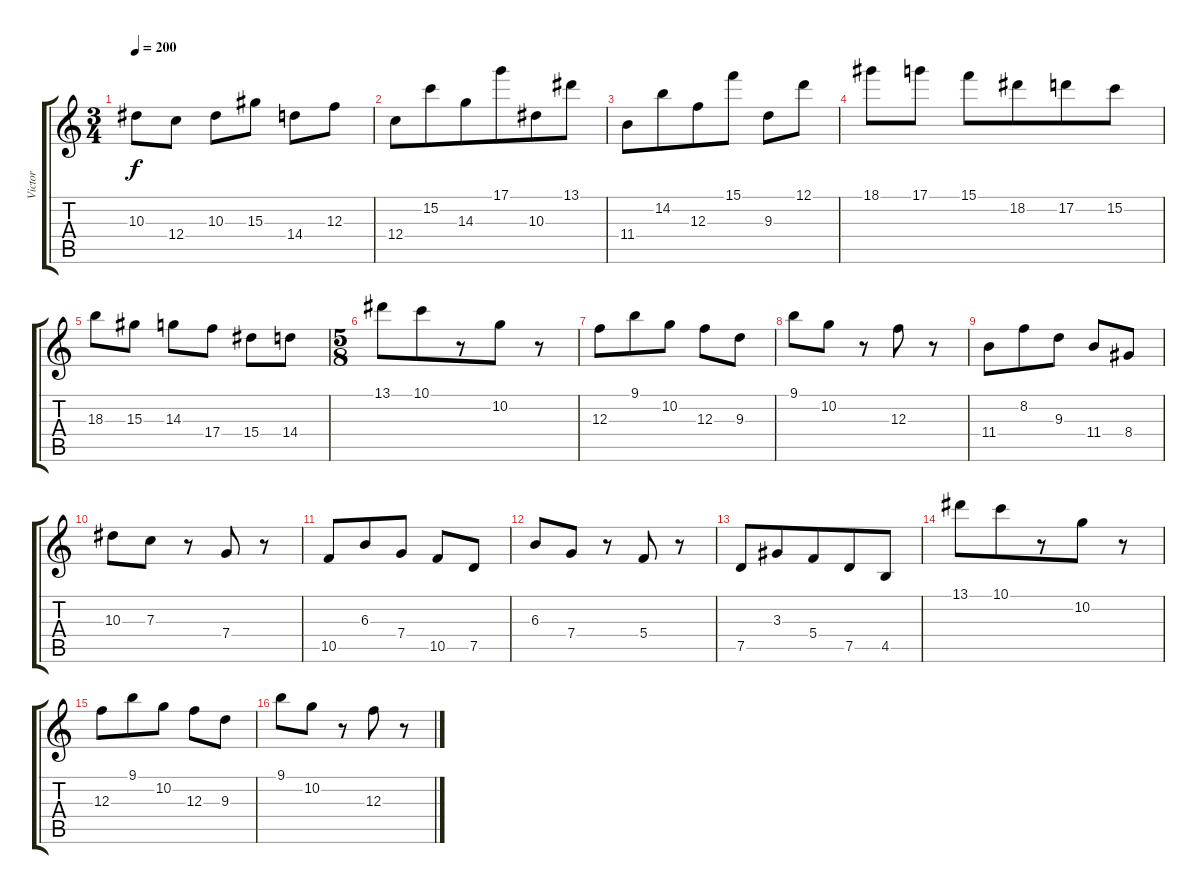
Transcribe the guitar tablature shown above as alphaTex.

\track ("Victor" "Victor") {instrument overdrivenguitar}
\staff {score tabs}
\tuning (D4 A3 F3 C3 G2 C2) {hide}
\ts (3 4)
\tempo 200
\clef g2
\ks c
10.3.8{dy f beam merge} 12.4.8 10.3.8 15.3.8 14.4.8 12.3.8 |
12.4.8 15.2.8{beam merge} 14.3.8 17.1.8{beam merge} 10.3.8 13.1.8 |
11.4.8 14.2.8{beam merge} 12.3.8{beam merge} 15.1.8 9.3.8 12.1.8 |
18.1.8 17.1.8 15.1.8{beam merge} 18.2.8{beam merge} 17.2.8{beam merge} 15.2.8 |
18.3.8 15.3.8 14.3.8 17.4.8 15.4.8 14.4.8 |
\ts (5 8)
13.1.8 10.1.8{beam merge} r.8 10.2.8 r.8 |
12.3.8 9.1.8{beam merge} 10.2.8 12.3.8{beam merge} 9.3.8 |
9.1.8 10.2.8 r.8 12.3.8{beam merge} r.8 |
11.4.8 8.2.8 9.3.8 11.4.8 8.4.8 |
10.3.8 7.3.8 r.8{beam merge} 7.4.8 r.8 |
10.5.8 6.3.8{beam merge} 7.4.8 10.5.8 7.5.8 |
6.3.8{beam merge} 7.4.8 r.8{beam merge} 5.4.8 r.8 |
7.5.8 3.3.8 5.4.8{beam merge} 7.5.8 4.5.8 |
13.1.8 10.1.8{beam merge} r.8 10.2.8 r.8 |
12.3.8 9.1.8{beam merge} 10.2.8 12.3.8{beam merge} 9.3.8 |
9.1.8 10.2.8 r.8 12.3.8{beam merge} r.8
